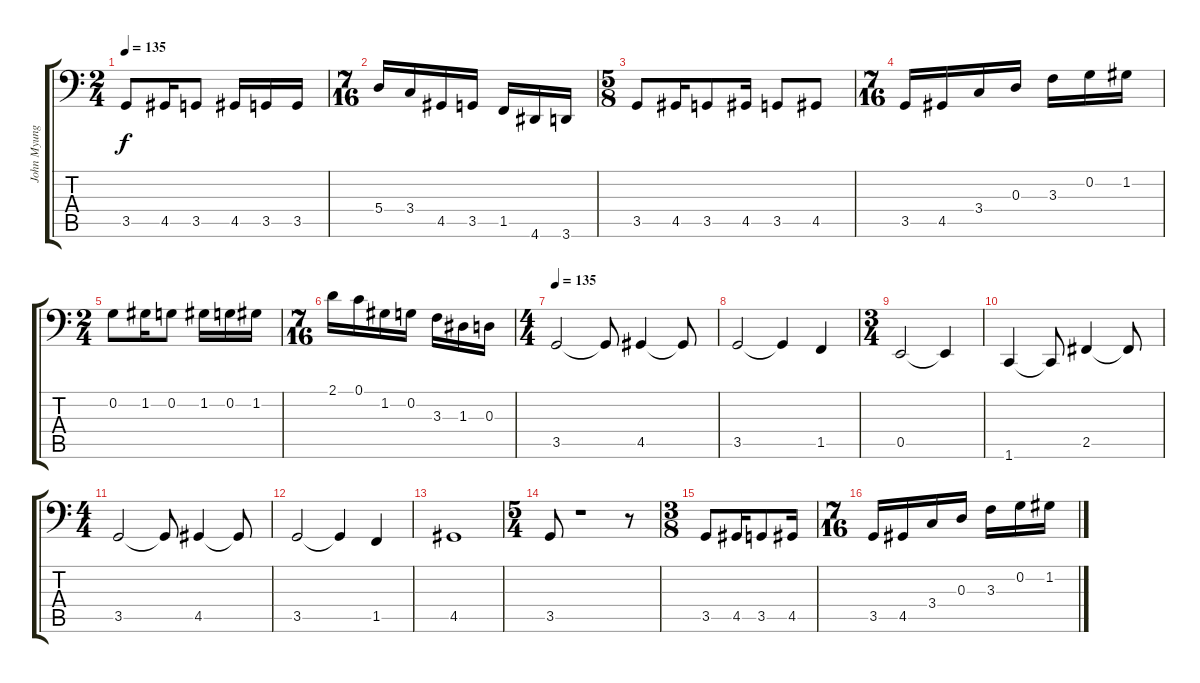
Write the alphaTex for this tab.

\track ("John Myung Bass" "John Myung") {instrument electricbasspick}
\staff {score tabs}
\tuning (C3 G2 D2 A1 E1 B0) {hide}
\ts (2 4)
\tempo 135
\clef f4
\ks c
3.5.8{dy f} 4.5.16 3.5.8 4.5.16 3.5.16 3.5.16 |
\ts (7 16)
5.4.16 3.4.16 4.5.16 3.5.16 1.5.16 4.6.16 3.6.16 |
\ts (5 8)
3.5.8 4.5.16 3.5.8 4.5.16 3.5.8 4.5.8 |
\ts (7 16)
3.5.16 4.5.16 3.4.16 0.3.16 3.3.16 0.2.16 1.2.16 |
\ts (2 4)
0.2.8 1.2.16 0.2.8 1.2.16 0.2.16 1.2.16 |
\ts (7 16)
2.1.16 0.1.16 1.2.16 0.2.16 3.3.16 1.3.16 0.3.16 |
\ts (4 4)
\tempo 135
3.5.2{volume 11} 3.5{t}.8 4.5.4 4.5{t}.8 |
3.5.2 3.5{t}.4 1.5.4 |
\ts (3 4)
0.5.2 0.5{t}.4 |
1.6.4 1.6{t}.8 2.5.4 2.5{t}.8 |
\ts (4 4)
3.5.2 3.5{t}.8 4.5.4 4.5{t}.8 |
3.5.2 3.5{t}.4 1.5.4 |
4.5.1 |
\ts (5 4)
3.5.8 r.1 r.8 |
\ts (3 8)
3.5.8{volume 12} 4.5.16 3.5.8 4.5.16 |
\ts (7 16)
3.5.16 4.5.16 3.4.16 0.3.16 3.3.16 0.2.16 1.2.16
